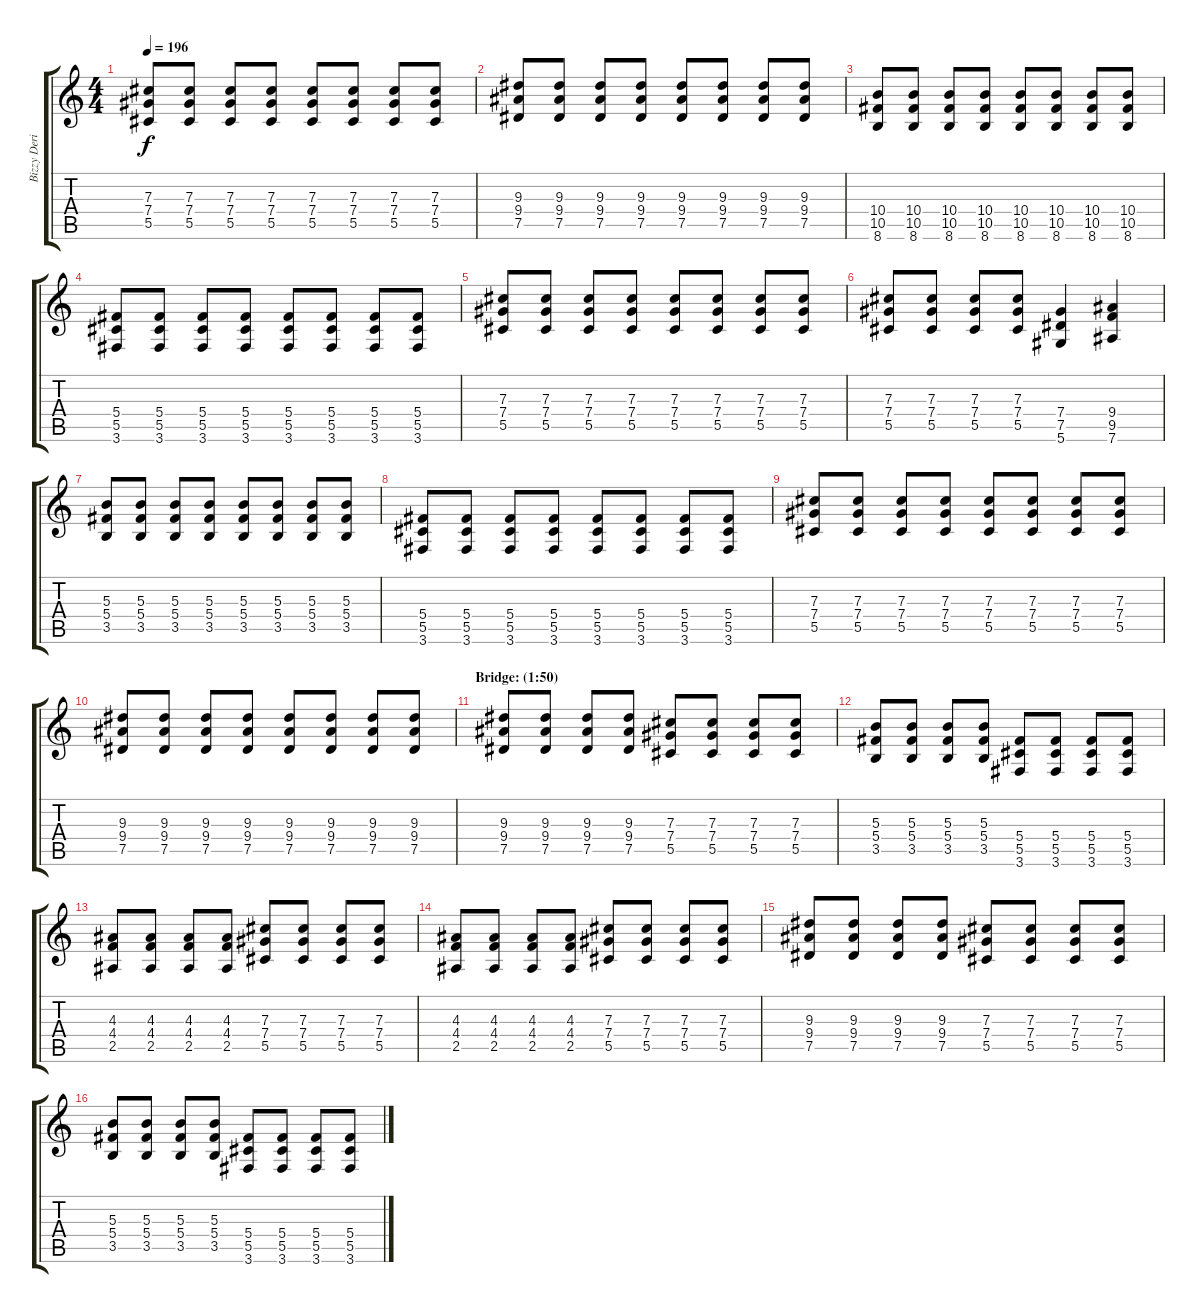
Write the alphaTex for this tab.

\track ("Bizzy Derick - Rythm Guitar" "Bizzy Deri") {instrument overdrivenguitar}
\staff {score tabs}
\tuning (Eb4 Bb3 Gb3 Db3 Ab2 Eb2) {hide}
\ts (4 4)
\tempo 196
\clef g2
\ks c
(7.3 7.4 5.5).8{dy f} (7.3 7.4 5.5).8 (7.3 7.4 5.5).8 (7.3 7.4 5.5).8 (7.3 7.4 5.5).8 (7.3 7.4 5.5).8 (7.3 7.4 5.5).8 (7.3 7.4 5.5).8 |
(9.3 9.4 7.5).8 (9.3 9.4 7.5).8 (9.3 9.4 7.5).8 (9.3 9.4 7.5).8 (9.3 9.4 7.5).8 (9.3 9.4 7.5).8 (9.3 9.4 7.5).8 (9.3 9.4 7.5).8 |
(10.4 10.5 8.6).8 (10.4 10.5 8.6).8 (10.4 10.5 8.6).8 (10.4 10.5 8.6).8 (10.4 10.5 8.6).8 (10.4 10.5 8.6).8 (10.4 10.5 8.6).8 (10.4 10.5 8.6).8 |
(5.4 5.5 3.6).8 (5.4 5.5 3.6).8 (5.4 5.5 3.6).8 (5.4 5.5 3.6).8 (5.4 5.5 3.6).8 (5.4 5.5 3.6).8 (5.4 5.5 3.6).8 (5.4 5.5 3.6).8 |
(7.3 7.4 5.5).8 (7.3 7.4 5.5).8 (7.3 7.4 5.5).8 (7.3 7.4 5.5).8 (7.3 7.4 5.5).8 (7.3 7.4 5.5).8 (7.3 7.4 5.5).8 (7.3 7.4 5.5).8 |
(7.3 7.4 5.5).8 (7.3 7.4 5.5).8 (7.3 7.4 5.5).8 (7.3 7.4 5.5).8 (7.4 7.5 5.6).4 (9.4 9.5 7.6).4 |
(5.3 5.4 3.5).8 (5.3 5.4 3.5).8 (5.3 5.4 3.5).8 (5.3 5.4 3.5).8 (5.3 5.4 3.5).8 (5.3 5.4 3.5).8 (5.3 5.4 3.5).8 (5.3 5.4 3.5).8 |
(5.4 5.5 3.6).8 (5.4 5.5 3.6).8 (5.4 5.5 3.6).8 (5.4 5.5 3.6).8 (5.4 5.5 3.6).8 (5.4 5.5 3.6).8 (5.4 5.5 3.6).8 (5.4 5.5 3.6).8 |
(7.3 7.4 5.5).8 (7.3 7.4 5.5).8 (7.3 7.4 5.5).8 (7.3 7.4 5.5).8 (7.3 7.4 5.5).8 (7.3 7.4 5.5).8 (7.3 7.4 5.5).8 (7.3 7.4 5.5).8 |
(9.3 9.4 7.5).8 (9.3 9.4 7.5).8 (9.3 9.4 7.5).8 (9.3 9.4 7.5).8 (9.3 9.4 7.5).8 (9.3 9.4 7.5).8 (9.3 9.4 7.5).8 (9.3 9.4 7.5).8 |
\section ("" "Bridge: (1:50)")
(9.3 9.4 7.5).8 (9.3 9.4 7.5).8 (9.3 9.4 7.5).8 (9.3 9.4 7.5).8 (7.3 7.4 5.5).8 (7.3 7.4 5.5).8 (7.3 7.4 5.5).8 (7.3 7.4 5.5).8 |
(5.3 5.4 3.5).8 (5.3 5.4 3.5).8 (5.3 5.4 3.5).8 (5.3 5.4 3.5).8 (5.4 5.5 3.6).8 (5.4 5.5 3.6).8 (5.4 5.5 3.6).8 (5.4 5.5 3.6).8 |
(4.3 4.4 2.5).8 (4.3 4.4 2.5).8 (4.3 4.4 2.5).8 (4.3 4.4 2.5).8 (7.3 7.4 5.5).8 (7.3 7.4 5.5).8 (7.3 7.4 5.5).8 (7.3 7.4 5.5).8 |
(4.3 4.4 2.5).8 (4.3 4.4 2.5).8 (4.3 4.4 2.5).8 (4.3 4.4 2.5).8 (7.3 7.4 5.5).8 (7.3 7.4 5.5).8 (7.3 7.4 5.5).8 (7.3 7.4 5.5).8 |
(9.3 9.4 7.5).8 (9.3 9.4 7.5).8 (9.3 9.4 7.5).8 (9.3 9.4 7.5).8 (7.3 7.4 5.5).8 (7.3 7.4 5.5).8 (7.3 7.4 5.5).8 (7.3 7.4 5.5).8 |
(5.3 5.4 3.5).8 (5.3 5.4 3.5).8 (5.3 5.4 3.5).8 (5.3 5.4 3.5).8 (5.4 5.5 3.6).8 (5.4 5.5 3.6).8 (5.4 5.5 3.6).8 (5.4 5.5 3.6).8
